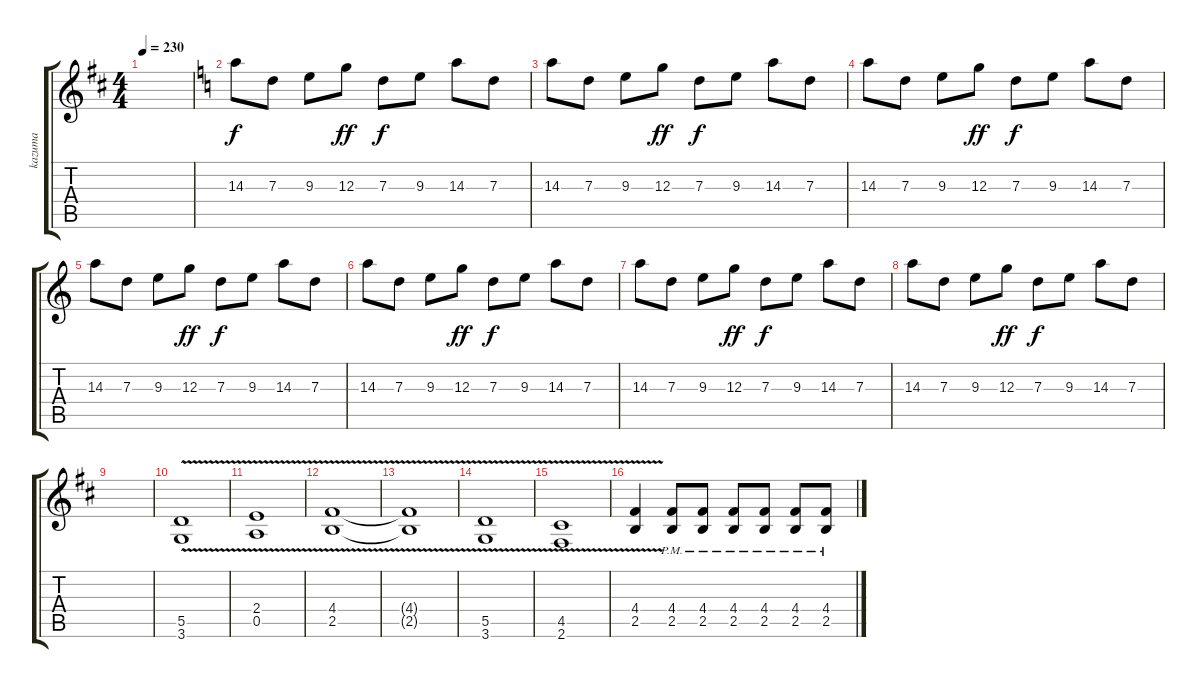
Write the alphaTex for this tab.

\track ("kazuma" "kazuma") {instrument distortionguitar}
\staff {score tabs}
\tuning (E4 B3 G3 D3 A2 E2) {hide}
\ts (4 4)
\tempo 230
\clef g2
\ks d
|
\ks c
14.3.8 7.3.8 9.3.8 12.3.8{dy ff} 7.3.8{dy f} 9.3.8 14.3.8 7.3.8 |
14.3.8 7.3.8 9.3.8 12.3.8{dy ff} 7.3.8{dy f} 9.3.8 14.3.8 7.3.8 |
14.3.8 7.3.8 9.3.8 12.3.8{dy ff} 7.3.8{dy f} 9.3.8 14.3.8 7.3.8 |
14.3.8 7.3.8 9.3.8 12.3.8{dy ff} 7.3.8{dy f} 9.3.8 14.3.8 7.3.8 |
14.3.8 7.3.8 9.3.8 12.3.8{dy ff} 7.3.8{dy f} 9.3.8 14.3.8 7.3.8 |
14.3.8 7.3.8 9.3.8 12.3.8{dy ff} 7.3.8{dy f} 9.3.8 14.3.8 7.3.8 |
14.3.8 7.3.8 9.3.8 12.3.8{dy ff} 7.3.8{dy f} 9.3.8 14.3.8 7.3.8 |
\ks d
|
(5.5{v} 3.6).1 |
(2.4 0.5{v}).1 |
(4.4 2.5{v}).1 |
(4.4{t} 2.5{t}).1 |
(5.5{v} 3.6).1 |
(4.5{v} 2.6).1 |
(4.4{v} 2.5).4 (4.4{pm} 2.5).8 (4.4{pm} 2.5).8 (4.4{pm} 2.5).8 (4.4{pm} 2.5).8 (4.4{pm} 2.5).8 (4.4{pm} 2.5).8
